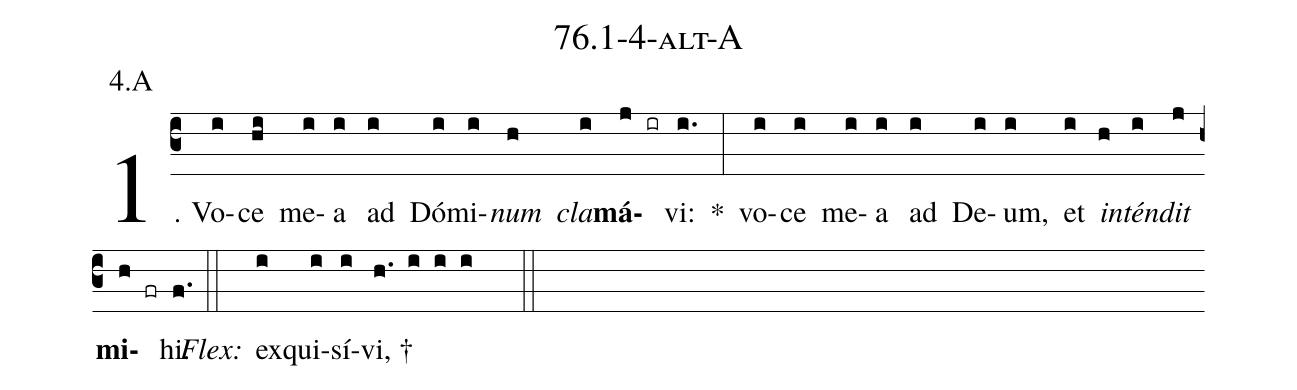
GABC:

name: 76.1-4-alt-A;
annotation: 4.A;
%%
(c3)1. Vo(i)ce(hi) me(i)a(i) ad(i) Dó(i)mi(i)<i>num</i>(h) <i>cla</i>(i)<b>má</b>(j ir)vi:(i.) *(:) vo(i)ce(i) me(i)a(i) ad(i) De(i)um,(i) et(i) <i>in</i>(h)<i>tén</i>(i)<i>dit</i>(j) <b>mi</b>(h fr)hi.(f.) (::)
<i>Flex:</i>()  ex(i)qui(i)sí(i)vi, †(h. i i i  ::)
